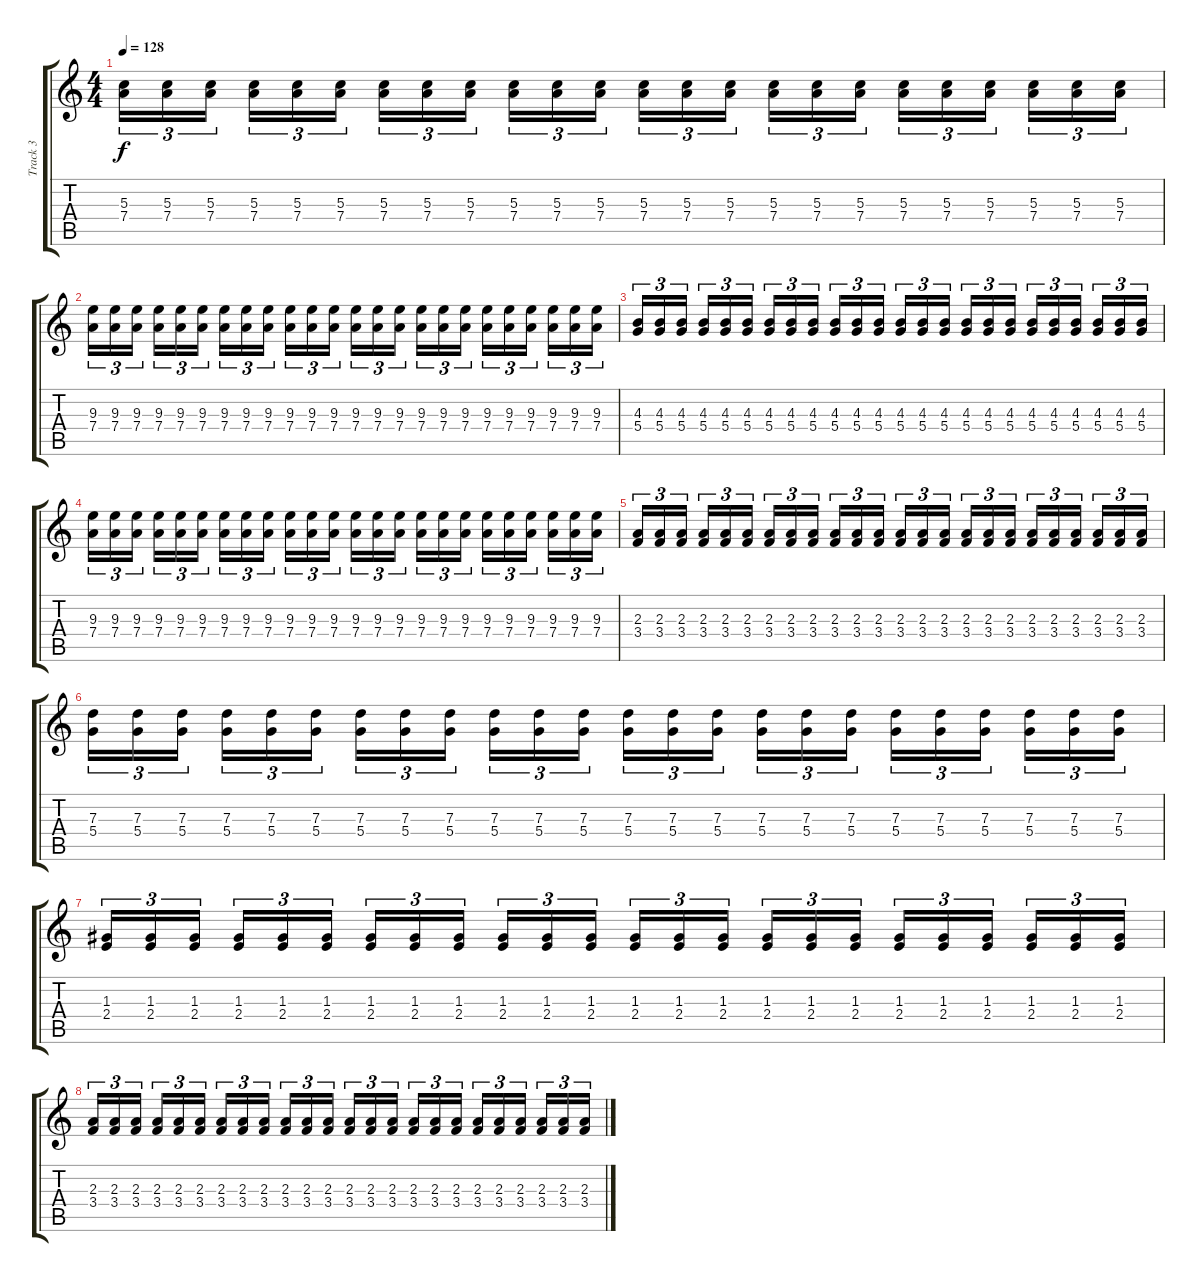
\track ("Track 3" "Track 3") {instrument distortionguitar}
\staff {score tabs}
\tuning (E4 B3 G3 D3 A2 E2) {hide}
\ts (4 4)
\tempo 128
\clef g2
\ks c
(5.3 7.4).16{tu (3 2) dy f} (5.3 7.4).16{tu (3 2)} (5.3 7.4).16{tu (3 2)} (5.3 7.4).16{tu (3 2)} (5.3 7.4).16{tu (3 2)} (5.3 7.4).16{tu (3 2)} (5.3 7.4).16{tu (3 2)} (5.3 7.4).16{tu (3 2)} (5.3 7.4).16{tu (3 2)} (5.3 7.4).16{tu (3 2)} (5.3 7.4).16{tu (3 2)} (5.3 7.4).16{tu (3 2)} (5.3 7.4).16{tu (3 2)} (5.3 7.4).16{tu (3 2)} (5.3 7.4).16{tu (3 2)} (5.3 7.4).16{tu (3 2)} (5.3 7.4).16{tu (3 2)} (5.3 7.4).16{tu (3 2)} (5.3 7.4).16{tu (3 2)} (5.3 7.4).16{tu (3 2)} (5.3 7.4).16{tu (3 2)} (5.3 7.4).16{tu (3 2)} (5.3 7.4).16{tu (3 2)} (5.3 7.4).16{tu (3 2)} |
(9.3 7.4).16{tu (3 2)} (9.3 7.4).16{tu (3 2)} (9.3 7.4).16{tu (3 2)} (9.3 7.4).16{tu (3 2)} (9.3 7.4).16{tu (3 2)} (9.3 7.4).16{tu (3 2)} (9.3 7.4).16{tu (3 2)} (9.3 7.4).16{tu (3 2)} (9.3 7.4).16{tu (3 2)} (9.3 7.4).16{tu (3 2)} (9.3 7.4).16{tu (3 2)} (9.3 7.4).16{tu (3 2)} (9.3 7.4).16{tu (3 2)} (9.3 7.4).16{tu (3 2)} (9.3 7.4).16{tu (3 2)} (9.3 7.4).16{tu (3 2)} (9.3 7.4).16{tu (3 2)} (9.3 7.4).16{tu (3 2)} (9.3 7.4).16{tu (3 2)} (9.3 7.4).16{tu (3 2)} (9.3 7.4).16{tu (3 2)} (9.3 7.4).16{tu (3 2)} (9.3 7.4).16{tu (3 2)} (9.3 7.4).16{tu (3 2)} |
(4.3 5.4).16{tu (3 2)} (4.3 5.4).16{tu (3 2)} (4.3 5.4).16{tu (3 2)} (4.3 5.4).16{tu (3 2)} (4.3 5.4).16{tu (3 2)} (4.3 5.4).16{tu (3 2)} (4.3 5.4).16{tu (3 2)} (4.3 5.4).16{tu (3 2)} (4.3 5.4).16{tu (3 2)} (4.3 5.4).16{tu (3 2)} (4.3 5.4).16{tu (3 2)} (4.3 5.4).16{tu (3 2)} (4.3 5.4).16{tu (3 2)} (4.3 5.4).16{tu (3 2)} (4.3 5.4).16{tu (3 2)} (4.3 5.4).16{tu (3 2)} (4.3 5.4).16{tu (3 2)} (4.3 5.4).16{tu (3 2)} (4.3 5.4).16{tu (3 2)} (4.3 5.4).16{tu (3 2)} (4.3 5.4).16{tu (3 2)} (4.3 5.4).16{tu (3 2)} (4.3 5.4).16{tu (3 2)} (4.3 5.4).16{tu (3 2)} |
(9.3 7.4).16{tu (3 2)} (9.3 7.4).16{tu (3 2)} (9.3 7.4).16{tu (3 2)} (9.3 7.4).16{tu (3 2)} (9.3 7.4).16{tu (3 2)} (9.3 7.4).16{tu (3 2)} (9.3 7.4).16{tu (3 2)} (9.3 7.4).16{tu (3 2)} (9.3 7.4).16{tu (3 2)} (9.3 7.4).16{tu (3 2)} (9.3 7.4).16{tu (3 2)} (9.3 7.4).16{tu (3 2)} (9.3 7.4).16{tu (3 2)} (9.3 7.4).16{tu (3 2)} (9.3 7.4).16{tu (3 2)} (9.3 7.4).16{tu (3 2)} (9.3 7.4).16{tu (3 2)} (9.3 7.4).16{tu (3 2)} (9.3 7.4).16{tu (3 2)} (9.3 7.4).16{tu (3 2)} (9.3 7.4).16{tu (3 2)} (9.3 7.4).16{tu (3 2)} (9.3 7.4).16{tu (3 2)} (9.3 7.4).16{tu (3 2)} |
(2.3 3.4).16{tu (3 2)} (2.3 3.4).16{tu (3 2)} (2.3 3.4).16{tu (3 2)} (2.3 3.4).16{tu (3 2)} (2.3 3.4).16{tu (3 2)} (2.3 3.4).16{tu (3 2)} (2.3 3.4).16{tu (3 2)} (2.3 3.4).16{tu (3 2)} (2.3 3.4).16{tu (3 2)} (2.3 3.4).16{tu (3 2)} (2.3 3.4).16{tu (3 2)} (2.3 3.4).16{tu (3 2)} (2.3 3.4).16{tu (3 2)} (2.3 3.4).16{tu (3 2)} (2.3 3.4).16{tu (3 2)} (2.3 3.4).16{tu (3 2)} (2.3 3.4).16{tu (3 2)} (2.3 3.4).16{tu (3 2)} (2.3 3.4).16{tu (3 2)} (2.3 3.4).16{tu (3 2)} (2.3 3.4).16{tu (3 2)} (2.3 3.4).16{tu (3 2)} (2.3 3.4).16{tu (3 2)} (2.3 3.4).16{tu (3 2)} |
(7.3 5.4).16{tu (3 2)} (7.3 5.4).16{tu (3 2)} (7.3 5.4).16{tu (3 2)} (7.3 5.4).16{tu (3 2)} (7.3 5.4).16{tu (3 2)} (7.3 5.4).16{tu (3 2)} (7.3 5.4).16{tu (3 2)} (7.3 5.4).16{tu (3 2)} (7.3 5.4).16{tu (3 2)} (7.3 5.4).16{tu (3 2)} (7.3 5.4).16{tu (3 2)} (7.3 5.4).16{tu (3 2)} (7.3 5.4).16{tu (3 2)} (7.3 5.4).16{tu (3 2)} (7.3 5.4).16{tu (3 2)} (7.3 5.4).16{tu (3 2)} (7.3 5.4).16{tu (3 2)} (7.3 5.4).16{tu (3 2)} (7.3 5.4).16{tu (3 2)} (7.3 5.4).16{tu (3 2)} (7.3 5.4).16{tu (3 2)} (7.3 5.4).16{tu (3 2)} (7.3 5.4).16{tu (3 2)} (7.3 5.4).16{tu (3 2)} |
(1.3 2.4).16{tu (3 2)} (1.3 2.4).16{tu (3 2)} (1.3 2.4).16{tu (3 2)} (1.3 2.4).16{tu (3 2)} (1.3 2.4).16{tu (3 2)} (1.3 2.4).16{tu (3 2)} (1.3 2.4).16{tu (3 2)} (1.3 2.4).16{tu (3 2)} (1.3 2.4).16{tu (3 2)} (1.3 2.4).16{tu (3 2)} (1.3 2.4).16{tu (3 2)} (1.3 2.4).16{tu (3 2)} (1.3 2.4).16{tu (3 2)} (1.3 2.4).16{tu (3 2)} (1.3 2.4).16{tu (3 2)} (1.3 2.4).16{tu (3 2)} (1.3 2.4).16{tu (3 2)} (1.3 2.4).16{tu (3 2)} (1.3 2.4).16{tu (3 2)} (1.3 2.4).16{tu (3 2)} (1.3 2.4).16{tu (3 2)} (1.3 2.4).16{tu (3 2)} (1.3 2.4).16{tu (3 2)} (1.3 2.4).16{tu (3 2)} |
(2.3 3.4).16{tu (3 2)} (2.3 3.4).16{tu (3 2)} (2.3 3.4).16{tu (3 2)} (2.3 3.4).16{tu (3 2)} (2.3 3.4).16{tu (3 2)} (2.3 3.4).16{tu (3 2)} (2.3 3.4).16{tu (3 2)} (2.3 3.4).16{tu (3 2)} (2.3 3.4).16{tu (3 2)} (2.3 3.4).16{tu (3 2)} (2.3 3.4).16{tu (3 2)} (2.3 3.4).16{tu (3 2)} (2.3 3.4).16{tu (3 2)} (2.3 3.4).16{tu (3 2)} (2.3 3.4).16{tu (3 2)} (2.3 3.4).16{tu (3 2)} (2.3 3.4).16{tu (3 2)} (2.3 3.4).16{tu (3 2)} (2.3 3.4).16{tu (3 2)} (2.3 3.4).16{tu (3 2)} (2.3 3.4).16{tu (3 2)} (2.3 3.4).16{tu (3 2)} (2.3 3.4).16{tu (3 2)} (2.3 3.4).16{tu (3 2)}
